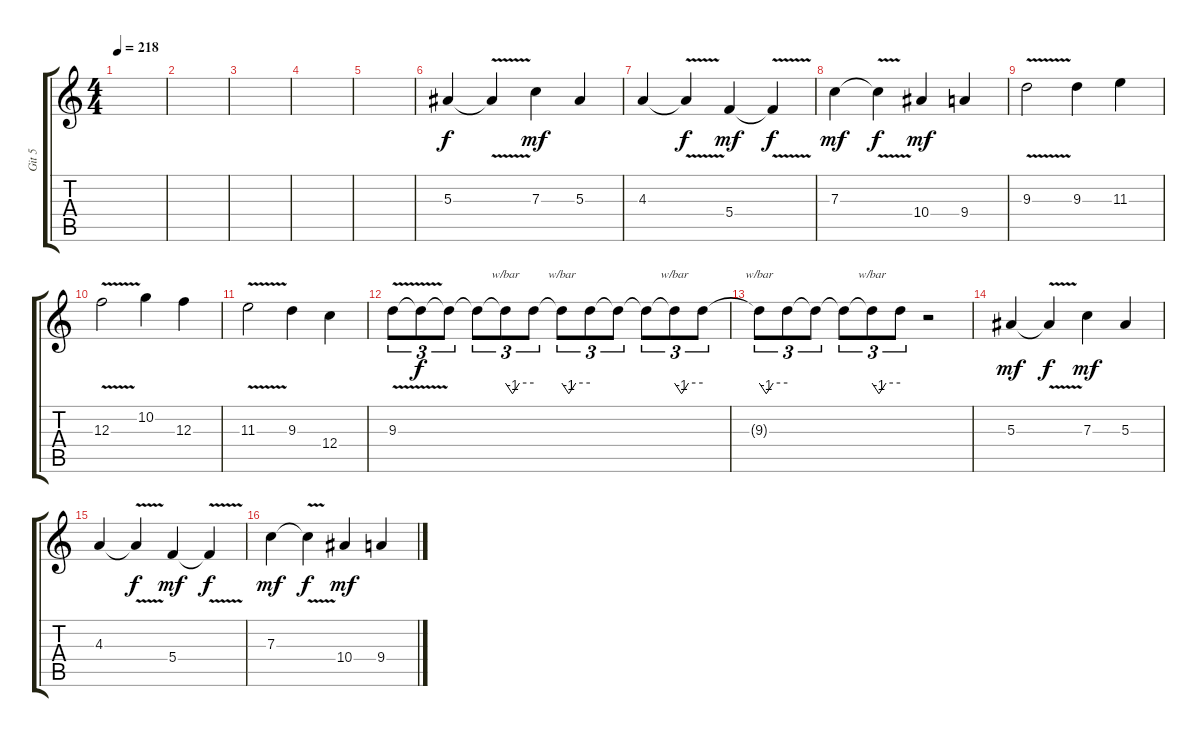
\track ("Git 5" "Git 5") {instrument overdrivenguitar}
\staff {score tabs}
\tuning (D4 A3 F3 C3 G2 D2) {hide}
\ts (4 4)
\tempo 218
\clef g2
\ks c
|
|
|
|
|
5.3.4 5.3{v t}.4{dy f} 7.3.4{dy mf} 5.3.4 |
4.3.4 4.3{v t}.4{dy f} 5.4.4{dy mf} 5.4{v t}.4{dy f} |
7.3.4{dy mf} 7.3{v t}.4{dy f} 10.4.4{dy mf} 9.4.4 |
9.3{v}.2 9.3.4 11.3.4 |
12.3{v}.2 10.2.4 12.3.4 |
11.3{v}.2 9.3.4 12.4.4 |
9.3{v}.8{tu (3 2)} 9.3{t}.8{tu (3 2) dy f} 9.3{t}.8{tu (3 2)} 9.3{t}.8{tu (3 2)} 9.3{t}.8{tu (3 2) tbe (custom default 0 0 15 -4 30 0 60 0)} 9.3{t}.8{tu (3 2)} 9.3{t}.8{tu (3 2) tbe (custom default 0 0 15 -4 30 0 60 0)} 9.3{t}.8{tu (3 2)} 9.3{t}.8{tu (3 2)} 9.3{t}.8{tu (3 2)} 9.3{t}.8{tu (3 2) tbe (custom default 0 0 15 -4 30 0 60 0)} 9.3{t}.8{tu (3 2)} |
9.3{t}.8{tu (3 2) tbe (custom default 0 0 15 -4 30 0 60 0)} 9.3{t}.8{tu (3 2)} 9.3{t}.8{tu (3 2)} 9.3{t}.8{tu (3 2)} 9.3{t}.8{tu (3 2) tbe (custom default 0 0 15 -4 30 0 60 0)} 9.3{t}.8{tu (3 2)} r.2 |
5.3.4{dy mf} 5.3{v t}.4{dy f} 7.3.4{dy mf} 5.3.4 |
4.3.4 4.3{v t}.4{dy f} 5.4.4{dy mf} 5.4{v t}.4{dy f} |
7.3.4{dy mf} 7.3{v t}.4{dy f} 10.4.4{dy mf} 9.4.4
